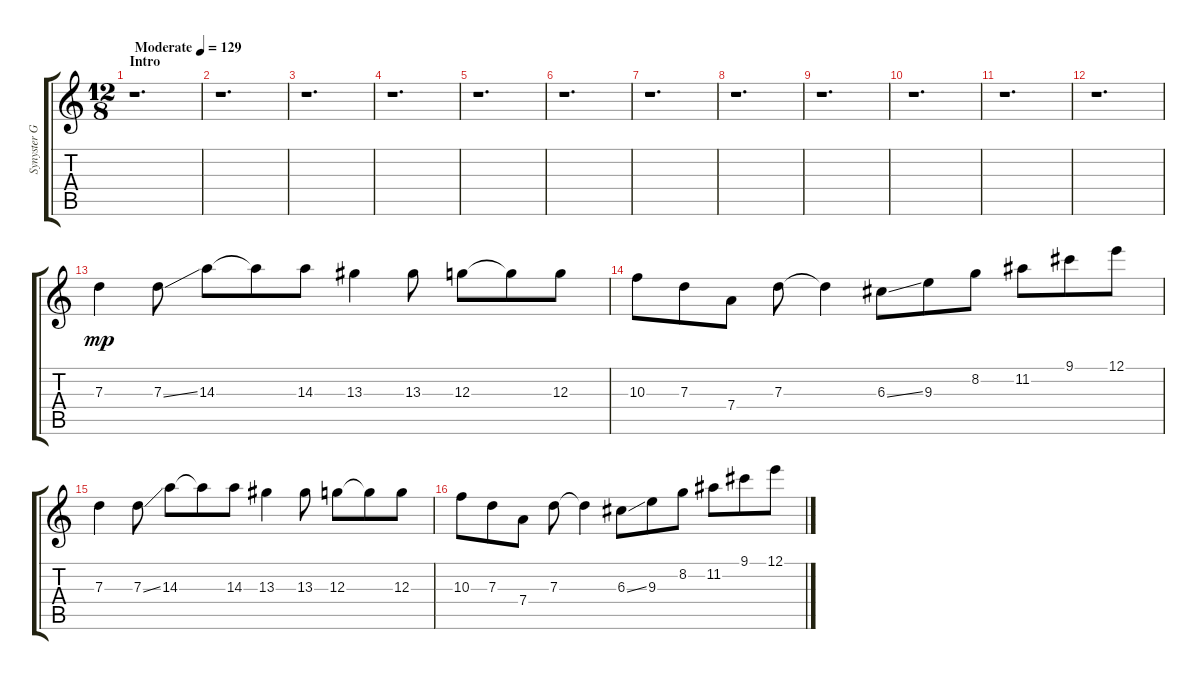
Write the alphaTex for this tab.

\track ("Synyster Gates (Lead Guitar 1)" "Synyster G") {instrument distortionguitar}
\staff {score tabs}
\tuning (E4 B3 G3 D3 A2 D2) {hide}
\ts (12 8)
\section ("" "Intro")
\tempo (129 "Moderate")
\clef g2
\ks c
r.1{d dy mp instrument distortionguitar} |
r.1{d} |
r.1{d} |
r.1{d} |
r.1{d} |
r.1{d} |
r.1{d} |
r.1{d} |
r.1{d} |
r.1{d} |
r.1{d} |
r.1{d} |
7.3.4 7.3{ss}.8 14.3.8 14.3{t}.8 14.3.8 13.3.4 13.3.8 12.3.8 12.3{t}.8 12.3.8 |
10.3.8 7.3.8 7.4.8 7.3.8 7.3{t}.4 6.3{ss}.8 9.3.8 8.2.8 11.2.8 9.1.8 12.1.8 |
7.3.4 7.3{ss}.8 14.3.8 14.3{t}.8 14.3.8 13.3.4 13.3.8 12.3.8 12.3{t}.8 12.3.8 |
10.3.8 7.3.8 7.4.8 7.3.8 7.3{t}.4 6.3{ss}.8 9.3.8 8.2.8 11.2.8 9.1.8 12.1.8
